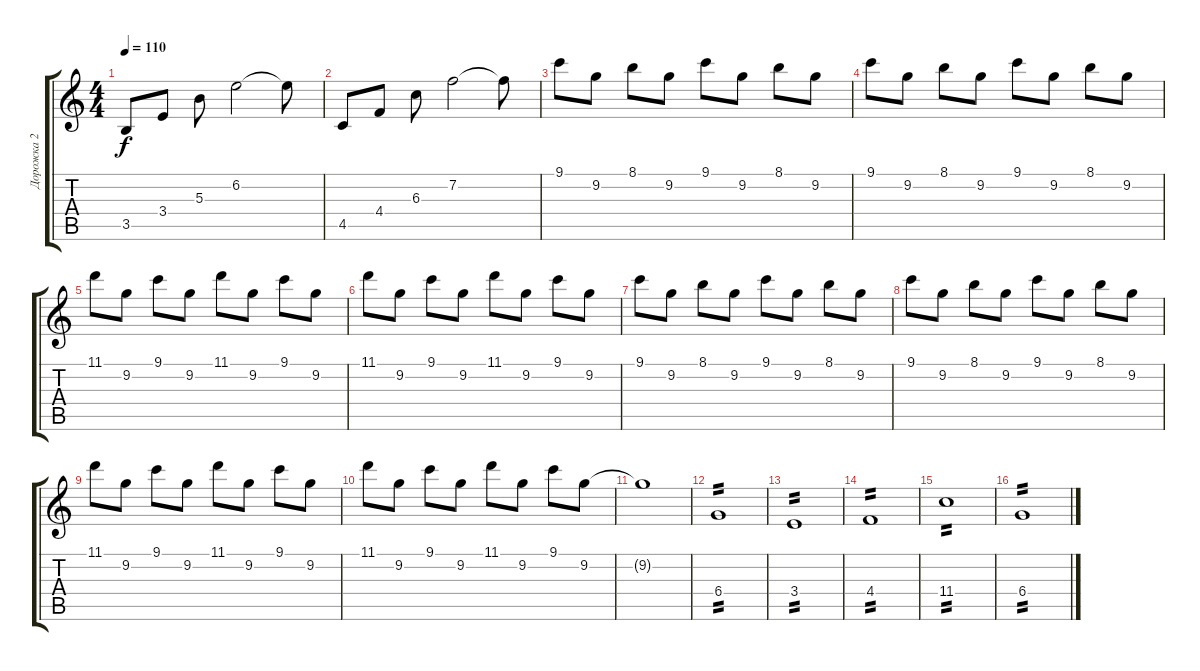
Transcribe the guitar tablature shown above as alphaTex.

\track ("Дорожка 2" "Дорожка 2") {instrument distortionguitar}
\staff {score tabs}
\tuning (Eb4 Bb3 Gb3 Db3 Ab2 Db2) {hide}
\ts (4 4)
\tempo 110
\clef g2
\ks c
3.5.8{dy f} 3.4.8 5.3.8 6.2.2 6.2{t}.8 |
4.5.8 4.4.8 6.3.8 7.2.2 7.2{t}.8 |
9.1.8{instrument distortionguitar} 9.2.8 8.1.8 9.2.8 9.1.8 9.2.8 8.1.8 9.2.8 |
9.1.8 9.2.8 8.1.8 9.2.8 9.1.8 9.2.8 8.1.8 9.2.8 |
11.1.8 9.2.8 9.1.8 9.2.8 11.1.8 9.2.8 9.1.8 9.2.8 |
11.1.8 9.2.8 9.1.8 9.2.8 11.1.8 9.2.8 9.1.8 9.2.8 |
9.1.8 9.2.8 8.1.8 9.2.8 9.1.8 9.2.8 8.1.8 9.2.8 |
9.1.8 9.2.8 8.1.8 9.2.8 9.1.8 9.2.8 8.1.8 9.2.8 |
11.1.8 9.2.8 9.1.8 9.2.8 11.1.8 9.2.8 9.1.8 9.2.8 |
11.1.8 9.2.8 9.1.8 9.2.8 11.1.8 9.2.8 9.1.8 9.2.8 |
9.2{t}.1 |
6.4.1{tp 2 instrument electricguitarclean} |
3.4.1{tp 2} |
4.4.1{tp 2} |
11.4.1{tp 2} |
6.4.1{tp 2}
